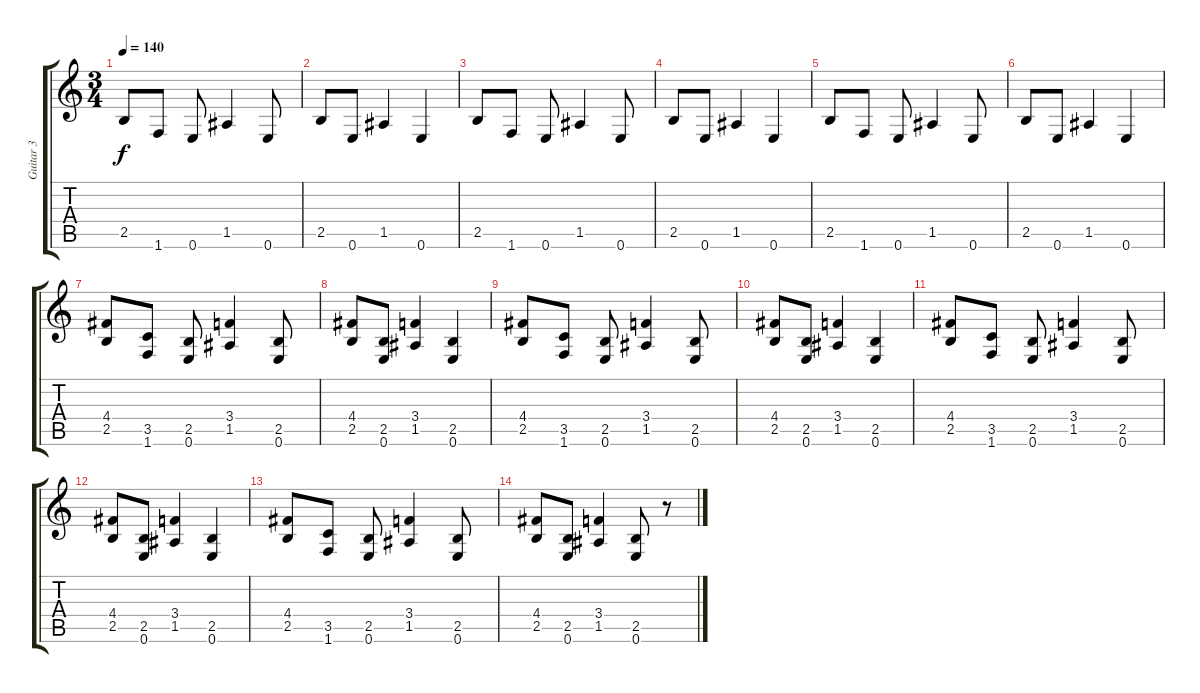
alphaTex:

\track ("Guitar 3" "Guitar 3") {instrument distortionguitar}
\staff {score tabs}
\tuning (E4 B3 G3 D3 A2 E2) {hide}
\ts (3 4)
\tempo 140
\clef g2
\ks c
2.5.8{dy f} 1.6.8 0.6.8 1.5.4 0.6.8 |
2.5.8 0.6.8 1.5.4 0.6.4 |
2.5.8 1.6.8 0.6.8 1.5.4 0.6.8 |
2.5.8 0.6.8 1.5.4 0.6.4 |
2.5.8 1.6.8 0.6.8 1.5.4 0.6.8 |
2.5.8 0.6.8 1.5.4 0.6.4 |
(4.4 2.5).8 (3.5 1.6).8 (2.5 0.6).8 (3.4 1.5).4 (2.5 0.6).8 |
(4.4 2.5).8 (2.5 0.6).8 (3.4 1.5).4 (2.5 0.6).4 |
(4.4 2.5).8 (3.5 1.6).8 (2.5 0.6).8 (3.4 1.5).4 (2.5 0.6).8 |
(4.4 2.5).8 (2.5 0.6).8 (3.4 1.5).4 (2.5 0.6).4 |
(4.4 2.5).8 (3.5 1.6).8 (2.5 0.6).8 (3.4 1.5).4 (2.5 0.6).8 |
(4.4 2.5).8 (2.5 0.6).8 (3.4 1.5).4 (2.5 0.6).4 |
(4.4 2.5).8 (3.5 1.6).8 (2.5 0.6).8 (3.4 1.5).4 (2.5 0.6).8 |
(4.4 2.5).8 (2.5 0.6).8 (3.4 1.5).4 (2.5 0.6).8 r.8
